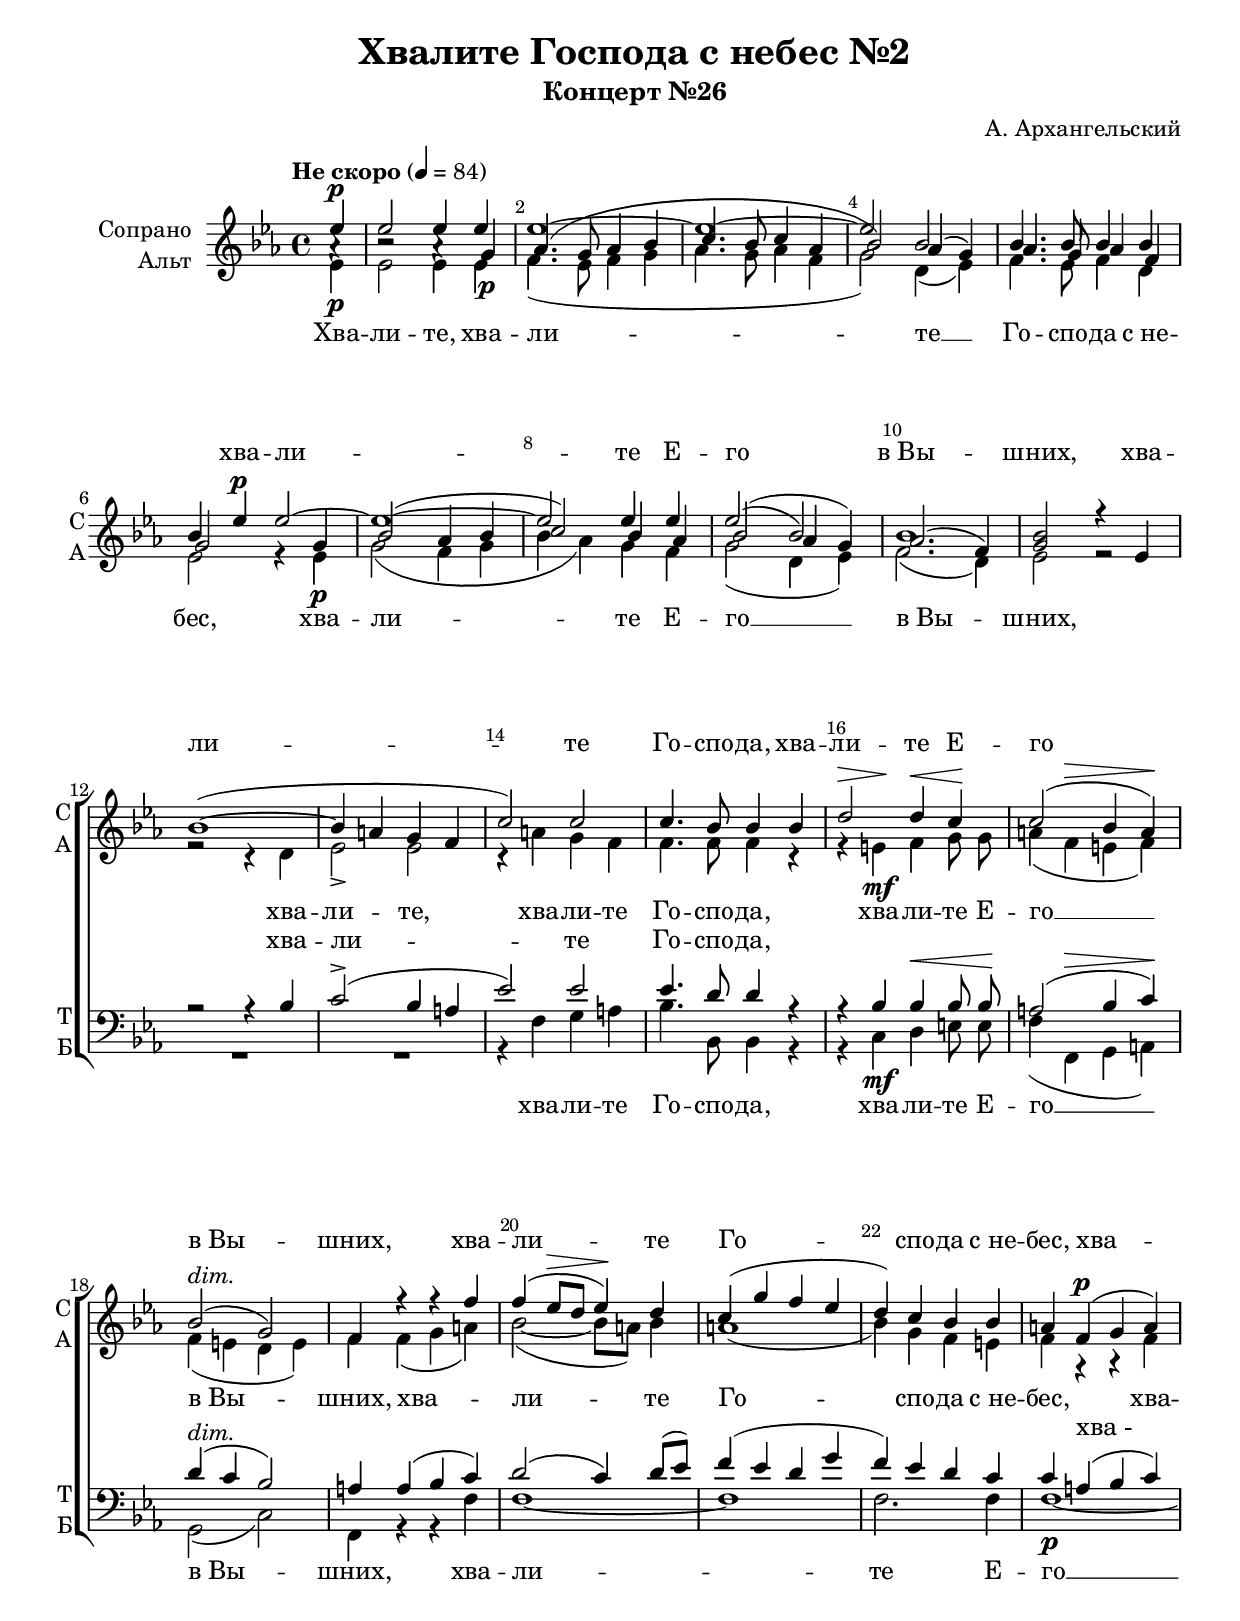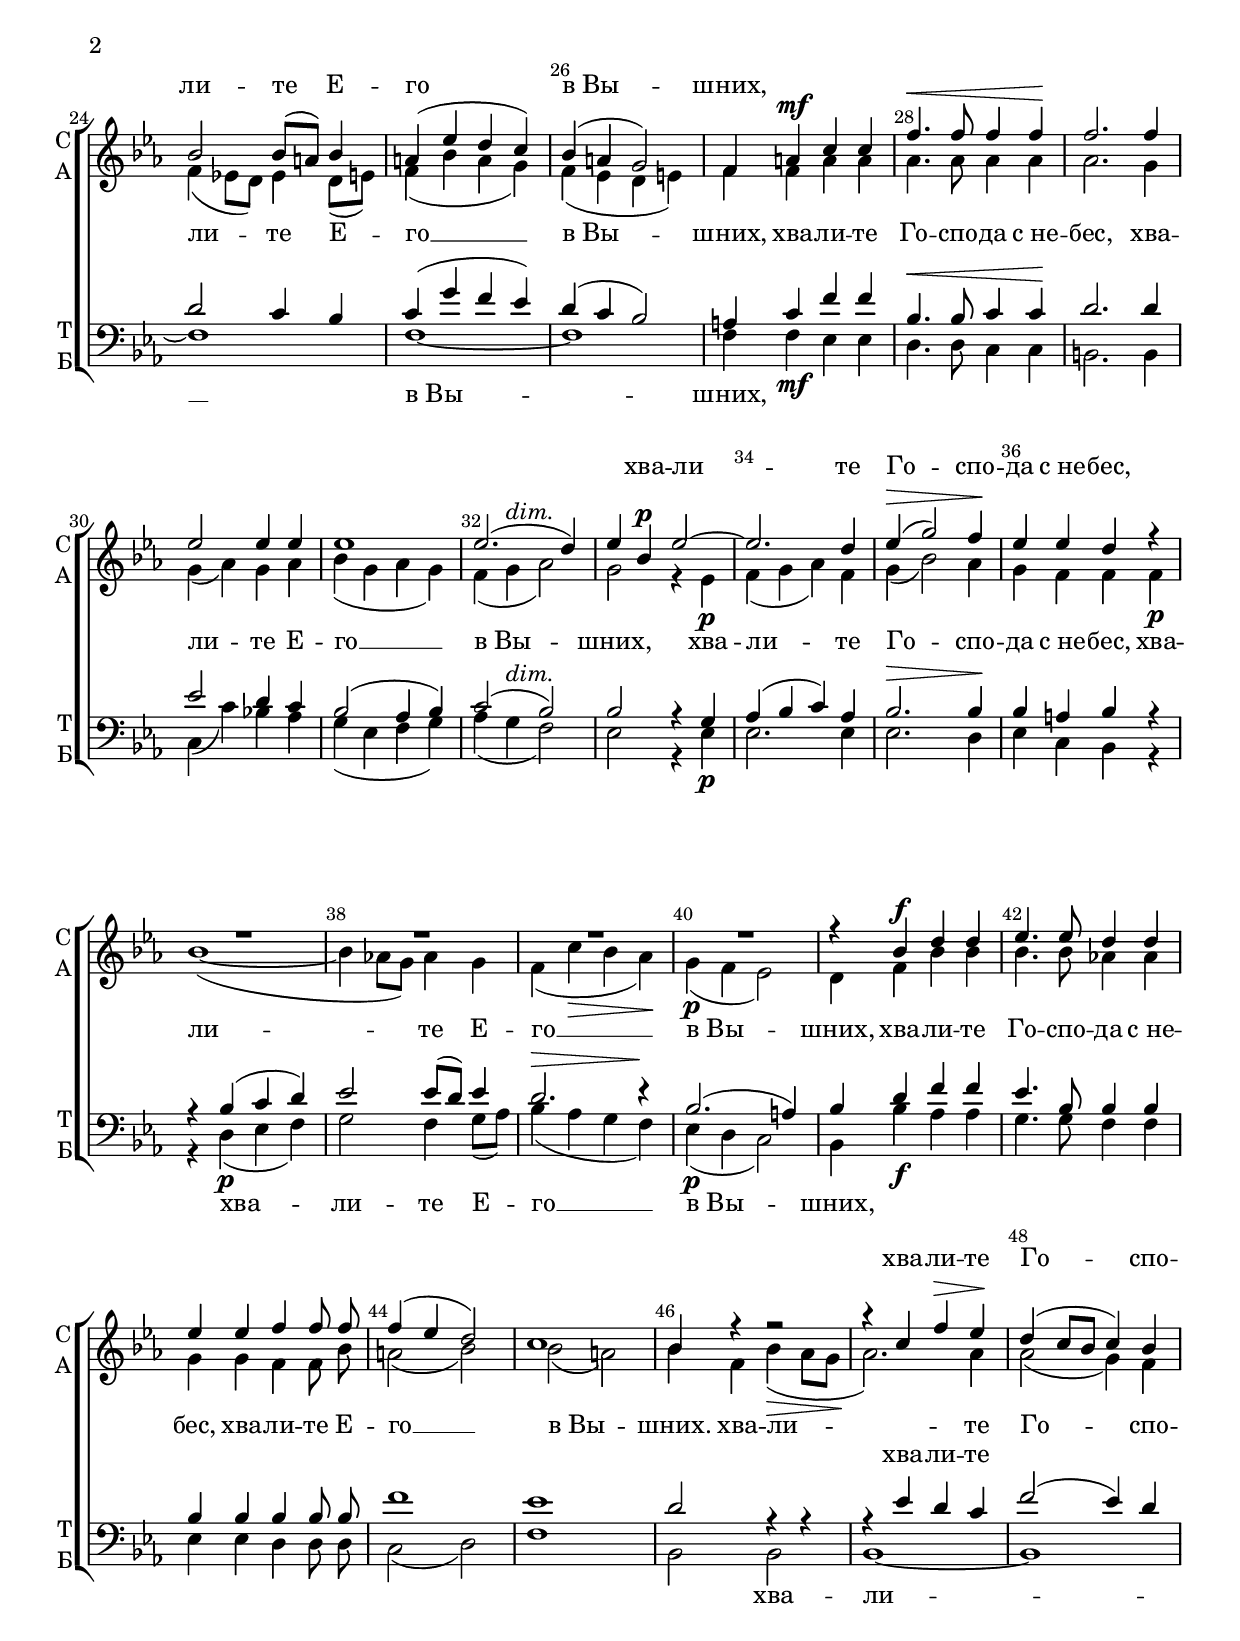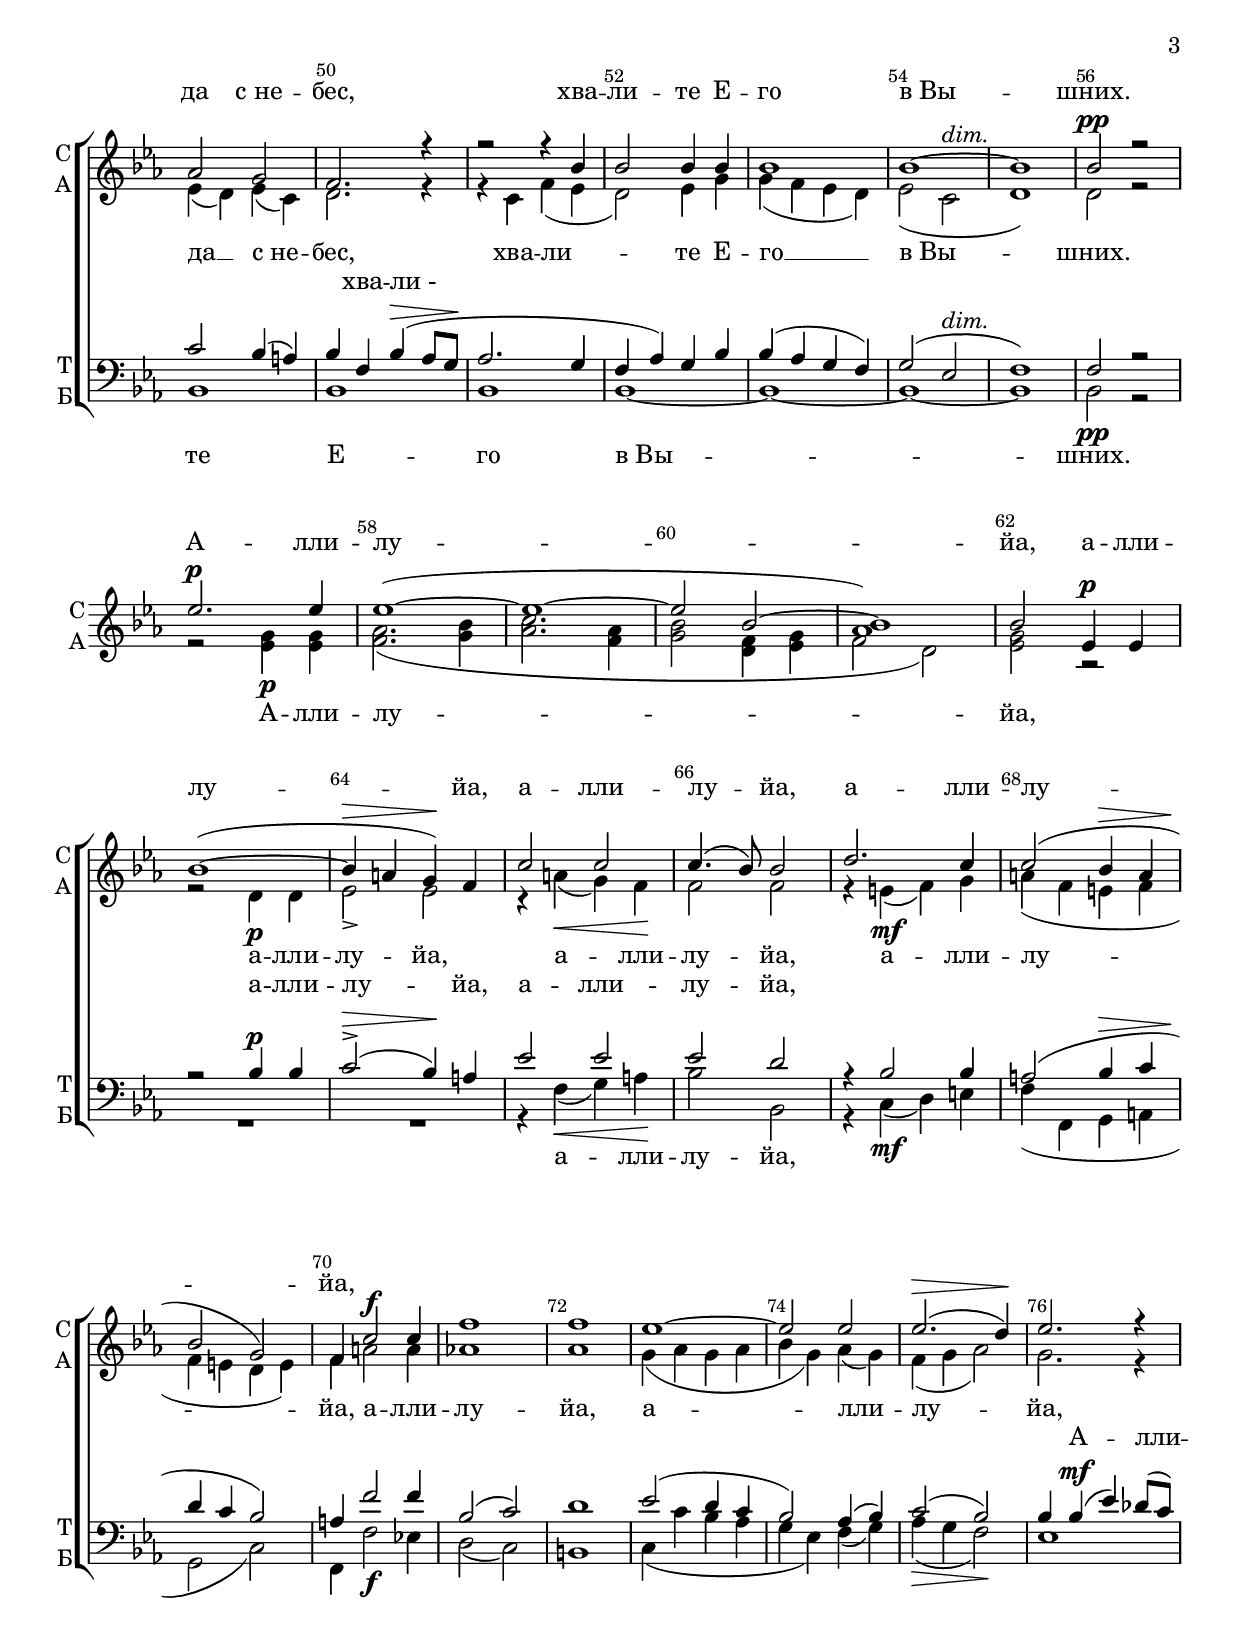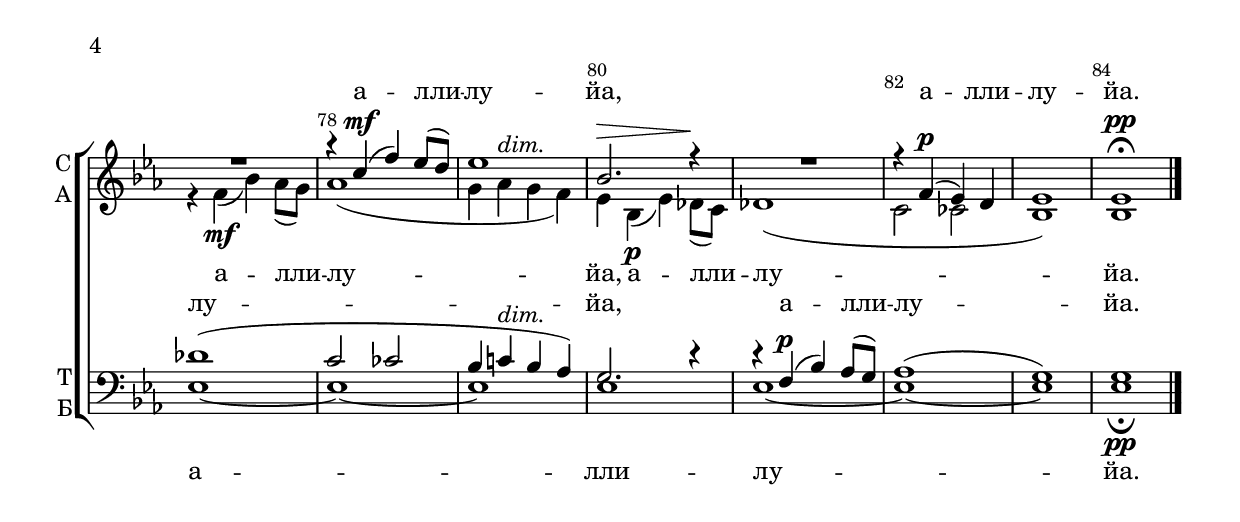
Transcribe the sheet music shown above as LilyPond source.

\version "2.18.2"

% закомментируйте строку ниже, чтобы получался pdf с навигацией
#(ly:set-option 'point-and-click #f)
#(ly:set-option 'midi-extension "mid")
#(set-default-paper-size "a4")
%#(set-global-staff-size 18)

\header {
  title = "Хвалите Господа с небес №2"
  subtitle = "Концерт №26"
  composer = "А. Архангельский"
  % Удалить строку версии LilyPond 
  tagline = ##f
}

global = {
  \key es \major
  \time 4/4
  \autoBeamOff
}

%make visible number of every 2-nd bar
secondbar = {
  \override Score.BarNumber.break-visibility = #end-of-line-invisible
  \set Score.barNumberVisibility = #(every-nth-bar-number-visible 2)
}

%use this as temporary line break
abr = { \break }

% uncommend next line when finished
abr = {}

%once hide accidental (runaround for cadenza
nat = { \once \hide Accidental }

sopvoice = \relative c'' {
  \global
  \dynamicUp
  \tempo "Не скоро" 4=84
  \partial 4
  \secondbar  
  es\p | % 1
  es2 es4 es | % 2
  es1 ~ | % 3
  es1 ~ | % 4
  es2 bes | \abr % 5
  bes4. bes8 bes4 bes | % 6
  bes4 es\p es2 ~ | % 7
  es1 ~ | % 8
  es2 es4 es | % 9
  es2( bes) | \barNumberCheck #10
  bes1 \abr | % 11
  <bes g>2 r4 es, \break | % 12
  bes'1(~ | % 13
  bes4 a g f | % 14
  c'2) c | % 15
  c4. bes8 bes4 bes \abr | % 16
  << { d2 d4 c } {s4\> s\! s\< s\!} >> | % 17
  << { c2( bes4 a)} {s4 s\> s s\!} >> | % 18
  bes2(^\markup\italic"dim." g) | % 19
  f4 r r f' \abr | \barNumberCheck #20
  f4( es8 [\> d ] es4\!) d | % 21
  c4( g' f es | % 22
  d4) c bes bes | % 23
  a4 f\p( g a) \abr | % 24
  bes2 bes8( [ a) ] bes4 | % 25
  a4( es' d c) | % 26
  bes4( a g2) | % 27
  f4 a\mf c c \abr | % 28
  f4.\< f8 f4 f\! | % 29
  f2. f4 | \barNumberCheck #30
  es2 es4 es | % 31
  es1 \abr | % 32
  es2.( d4) | % 33
  es4 bes\p es2 ~ | % 34
  es2. d4 | % 35
  es4(\> g2) f4\! \abr | % 36
  es4 es d r R1*4 | % 41
  r4 bes\f d d | % 42
  es4. es8 d4 d | % 43
  es4 es f f8 f \abr | % 44
  f4( es d2) | % 45
  c1 | % 46
  bes4 r r2 | % 47
  r4 c f\> es\! \abr | % 48
  d4( c8 [ bes ] c4) bes | % 49
  as2 g | \barNumberCheck #50
  f2. r4 | % 51
  r2 r4 bes \abr | % 52
  bes2 bes4 bes | % 53
  bes1 | % 54
  bes1 ~ | % 55
  bes1 \abr | % 56
  bes2\pp r \break | % 57
  es2.\p es4 | % 58
  es1( ~ | % 59
  es1 ~ \abr| \barNumberCheck #60
  es2 bes ~ | % 61
  <bes as>1) | % 62
  bes2 es,4\p es \break | % 63
  bes'1 ~( \abr | % 64
  bes4\> a g\!) f | % 65
  c'2 c | % 66
  c4.( bes8) bes2 | % 67
  d2. c4 \abr | % 68
  c2( bes4\> a | % 69
  bes2\! g) | \barNumberCheck #70
  f4 c'2\f c4 | % 71
  f1 \abr | % 72
  f1 | % 73
  es1 ~ | % 74
  es2 es | % 75
  es2.\>( d4)\! | % 76
  es2. r4 R1 | % 78
  r4 c(\mf f) es8( [ d )] | % 79
  es1 \abr | \barNumberCheck #80
  bes2.\> r4\! R1 | % 82
  r4 f\p( es) d | % 83
  es1 | % 84
  es1\pp\fermata \bar "|."
}

sopIII = \relative c'' {
  \partial 4

  a4\rest |
  b2\rest a4\rest g\p | % 2
  as4.( g8 as4 bes | % 3
  c4. bes8 c4 as | % 4
  bes2) as4( g) | % 5
  as4. g8 as4 f | % 6
  g2 s4 g | % 7
  bes2( as4 bes | % 8
  c2) bes4 as | % 9
  bes2( as4 g) | \barNumberCheck #10
  as2.( f4) | % 11
}


altvoice = \relative c' {
  \global
  \dynamicDown
  \partial 4
  es4\p |
  es2 es4 es |
  f4.( es8 f4 g |
  as4. g8 as4 f |
  g2) d4( es) |
  f4. es8 f4 d |
  es2 r4 es\p |
  g2( f4 g |
  bes as) g f |
  g2( d4 es) |
  f2.( d4) |
  es2 r |
  r r4 d |
  es2-> es |
  r4 a g f |
  f4. f8 f4 r |
  r e\mf f g8 g |
  a4( f e f) |
  f( e d e) |
  f f( g a) |
  bes2~( bes8[ a]) bes4 |
  a1( |
  bes4) g f e |
  f r r f |
  f( es!8[ d]) es4 d8[( e]) |
  f4( bes a g) |
  f( es d e) |
  f f a a | \abr
  as4. as8 as4 as |
  as2. g4 |
  g( as) g as |
  bes( g as g) |
  f( g^\markup\italic"dim." as2) |
  g r4 es\p |
  f( g as) f |
  g( bes2) as4 |
  g f f f\p |
  bes1~( |
  bes4 as!8[ g]) as4 g |
  f( c'\> bes as\!) | \abr
  g\p( f es2) |
  d4 f bes bes |
  bes4. bes8 as!4 as |
  g g f f8 bes | \abr
  a2( bes) |
  bes( a) |
  bes4 f bes(\> as8[ g] |
  as2.\!) as4 |
  as2( g4) f |
  es( d) es( c) |
  d2. r4 |
  r c f( es |
  d2) es4 g |
  g( f es d) |
  es2( c^\markup\italic"dim." |
  d1) 
  d2 r |
  r <es g>4\p q |
  <f as>2.( <g bes>4 |
  <as c>2. <f as>4 | \abr
  <g bes>2 <d f>4 <es g> |
  f2 d) |
  <g es>2 r |
  r d4\p d | \abr
  es2-> es |
  r4 a(\< g) f\! |
  f2 f |
  r4 e\mf( f) g | \abr
  a( f e f |
  f e d e) |
  f a2 a4 |
  as!1 | \abr
  as |
  g4( as g as |
  bes g) as( g) |
  f( g as2) | \abr
  g2. r4 |
  r f\mf( bes) as8[( g]) |
  as1( |
  g4 as^\markup\italic"dim." g f) |
  es bes\p( es) des8[( c]) |
  des1( |
  c2 ces |
  bes1) |
  bes
}


tenorvoice = \relative c' {
  \global
  \dynamicUp
  \partial 4
  r4 |
  R1*11
  r2 r4 bes | % 13
  c2->( bes4 a | % 14
  es'2) es | % 15
  es4. d8 d4 r | % 16
  r4 bes bes\< bes8 bes \! | % 17
  << {a2( bes4 c)} {s4 s\> s s\!} >> | % 18
  d4(^\markup\italic"dim." c bes2) | % 19
  a4 a( bes c) | \barNumberCheck #20
  d2( c4) d8 ( [ es ]) | % 21
  f4( es d g | % 22
  f4) es d c | % 23
  c4 a( bes c) | % 24
  d2 c4 bes | % 25
  c4( g' f es) | % 26
  d4( c bes2) | % 27
  a4 c f f | % 28
  bes,4.\< bes8 c4 c\! | % 29
  d2. d4 | \barNumberCheck #30
  es2 d4 c | % 31
  bes2( as4 bes) | % 32
  c2( bes) | % 33
  bes2 r4 g | % 34
  as4( bes c) as | % 35
  bes2.\> bes4\! | % 36
  bes4 a bes r | % 37
  r4 bes( c d) | % 38
  es2 es8( [ d) ] es4 | % 39
  d2.\> r4\! | \barNumberCheck #40
  bes2.( a4) | % 41
  bes4 d f f | % 42
  es4. bes8 bes4 bes | % 43
  bes4 bes bes bes8 bes | % 44
  f'1 | % 45
  es1 | % 46
  d2 r4 r | % 47
  r4 es d c | % 48
  f2( es4) d | % 49
  c2 bes4( a) | \barNumberCheck #50
  bes4 f bes(\> as8 [ g ]\! | % 51
  as2. g4 | % 52
  f4 as) g bes | % 53
  bes4( as g f) | % 54
  g2( es^\markup\italic"dim." | % 55
  f1) | % 56
  f2 r | R1*6 | % 63
  r2 bes4\p bes | % 64
  c2->(\> bes4)\! a | % 65
  es'2 es | % 66
  es2 d | % 67
  r4 bes2 bes4 | % 68
  a2( bes4\> c | % 69
  d4\! c bes2) | \barNumberCheck #70
  a4 f'2 f4 | % 71
  bes,2( c) | % 72
  d1 | % 73
  es2( d4 c | % 74
  bes2) as4 ( bes) | % 75
  c2( bes) | % 76
  bes4 bes\mf( es) des8 ([ c )] | % 77
  des1( | % 78
  c2 ces | % 79
  bes4 c!^\markup\italic"dim." bes as) | \barNumberCheck #80
  g2. r4 | % 81
  r4 f\p( bes) as8 ([ g )] | % 82
  as1( | % 83
  g) | % 84
  g
}


bassvoice = \relative c {
  \global
  \dynamicDown
  \partial 4
  r4 |
  R1*13
  r4 f g a | % 15
  bes4. bes,8 bes4 r | % 16
  r4 c\mf d e8  e | % 17
  f4( f, g a) | % 18
  g2( c) | % 19
  f,4 r r f' | \barNumberCheck #20
  f1 ~ | % 21
  f1 | % 22
  f2. f4 | % 23
  f1\p ~ | % 24
  f1 | % 25
  f1 ~ | % 26
  f1 | % 27
  f4 f\mf es es | % 28
  d4. d8 c4 c | % 29
  b2. b4 | \barNumberCheck #30
  c4( c') bes! as | % 31
  g4( es f g) | % 32
  as4( g^\markup\italic"dim." f2) | % 33
  es2 r4 es\p | % 34
  es2. es4 | % 35
  es2. d4 | % 36
  es4 c bes r | % 37
  r4 d\p( es f) | % 38
  g2 f4 g8( [ as ]) | % 39
  bes4( as g f) | \barNumberCheck #40
  es4\p( d c2) | % 41
  bes4 bes'\f as as | % 42
  g4. g8 f4 f | % 43
  es4 es d d8 d | % 44
  c2( d) | % 45
  f1 | % 46
  bes,2 bes | % 47
  bes1 ~ | % 48
  bes1 | % 49
  bes1 | \barNumberCheck #50
  bes1 | % 51
  bes1 | % 52
  bes1 ~ | % 53
  bes1 ~ | % 54
  bes1 ~ | % 55
  bes1 | % 56
  bes2\pp r R1*8 | % 65
  r4 f'(\< g) a\! | % 66
  bes2 bes, | % 67
  r4 c\mf(  d) e | % 68
  f4( f, g a | % 69
  g2 c) | \barNumberCheck #70
  f,4 f'2\f es!4 | % 71
  d2( c) | % 72
  b1 | % 73
  c4( c' bes as | % 74
  g4 es) f( g) | % 75
  as4(\> g f2)\! | % 76
  es1 | % 77
  es1 ~ | % 78
  es1 ~ | % 79
  es1 | \barNumberCheck #80
  es1 | % 81
  es1 ~ | % 82
  es1 ~ | % 83
  es1 | % 84
  es1\pp\fermata
}

lyricscoreI = \lyricmode {
  \repeat unfold 11 \skip 1
  хва -- ли -- те Е -- го в_Вы --
  шних, хва -- ли -- те Го -- спо -- да, хва --
  ли -- те Е -- го в_Вы -- шних, хва --
  ли -- те Го -- спо -- да с_не -- бес, хва --
  ли -- те Е -- го в_Вы -- шних,
  \repeat unfold 15 \skip 1
  хва -- ли -- те Го -- спо --
  да с_не -- бес,
  \repeat unfold 15 \skip 1
  хва -- ли -- те
  Го -- спо -- да с_не -- бес, хва --
  ли -- те Е -- го в_Вы --
  шних. А -- лли -- лу -- йа,
  а -- лли -- лу -- йа, а -- лли -- лу -- йа, а -- лли --
  лу -- йа,
  \repeat unfold 8 \skip 1
  а -- лли -- лу -- йа, а -- лли -- лу -- йа.
}

lyricscore = \lyricmode {
  Хва -- ли -- те, хва -- ли -- те __
  Го -- спо -- да с_не -- бес, хва -- ли -- те Е -- го __ в_Вы --
  шних, хва -- ли -- те, хва -- ли -- те Го -- спо -- да,
  хва -- ли -- те Е -- го __ в_Вы -- шних, хва --
  ли -- те Го -- спо -- да с_не -- бес, хва -- ли -- те Е -- го __ в_Вы -- шних, хва -- ли -- те
  Го -- спо -- да с_не -- бес, хва -- ли -- те Е -- го __
  в_Вы -- шних, хва -- ли -- те Го -- спо -- да
  с_не -- бес, хва -- ли -- те Е -- го __
  в_Вы -- шних, хва -- ли -- те Го -- спо -- да с_не -- бес, хва -- ли -- те Е --
  го __ в_Вы -- шних. хва -- ли -- те
  Го -- спо -- да __ с_не -- бес, хва -- ли --
  те Е -- го __ в_Вы --
  шних. А -- лли -- лу -- йа,
  а -- лли -- лу -- йа, а -- лли -- лу -- йа, а -- лли --
  лу -- йа, а -- лли -- лу -- йа, а -- лли -- лу -- йа,
  а -- лли -- лу -- йа, а -- лли -- лу -- йа.
}

lyricscoret = \lyricmode {
  хва -- ли -- те Го -- спо -- да,
  \repeat unfold 15 \skip 1
  хва_-
  \repeat unfold 51 \skip 1
  хва -- ли -- те
  \repeat unfold 5 \skip 1
  хва -- ли_-
  \repeat unfold 5 \skip 1
  а -- лли -- лу -- йа, а -- лли -- лу -- йа, 
  \repeat unfold 12 \skip 1
  А -- лли -- лу -- йа, а -- лли -- лу -- йа.
}

lyricscoreb = \lyricmode {
  хва -- ли -- те Го -- спо -- да,
  хва -- ли -- те Е -- го __ в_Вы -- шних, хва --
  ли -- те Е -- го __
  в_Вы -- шних,
  \repeat unfold 23 \skip 1
  хва -- ли -- те Е -- го __
  в_Вы -- шних,
  \repeat unfold 15 \skip 1
  хва -- ли -- те Е -- го
  в_Вы -- шних.
  а -- лли -- лу -- йа,
  \repeat unfold 12 \skip 1
  а -- лли -- лу -- йа.
}


\bookpart {
  \paper {
    top-margin = 15
    left-margin = 15
    right-margin = 10
    bottom-margin = 15
    indent = 20
    ragged-bottom = ##f
  }
  \score {
    %  \transpose c bes {
    \new ChoirStaff <<
      
            \new Lyrics = "sopranosI"

      \new Staff = "upstaff" \with {
        instrumentName = \markup { \right-column { "Сопрано" "Альт"  } }
        shortInstrumentName = \markup { \right-column { "С" "А"  } }
        midiInstrument = "voice oohs"
      } <<
        \new Voice = "soprano" { \voiceOne \sopvoice }
        \new Voice = "sopranoIII" { \voiceThree \sopIII }
        \new Voice  = "alto" { \voiceTwo \altvoice }
      >> 
      
      \new Lyrics = "sopranos"
      \new Lyrics = "tenors"
      % or: \new Lyrics \lyricsto "soprano" { \lyricscore }
      % alternative lyrics above up staff
      %\new Lyrics \with {alignAboveContext = "upstaff"} \lyricsto "soprano" \lyricst
      
      \new Staff = "downstaff" \with {
        instrumentName = \markup { \right-column { "Тенор" "Бас" } }
        shortInstrumentName = \markup { \right-column { "Т" "Б" } }
        midiInstrument = "voice oohs"
      } <<
        \new Voice = "tenor" { \voiceOne \clef bass \tenorvoice }
        \new Voice = "bass" { \voiceTwo \bassvoice }
      >>
      \new Lyrics = "basses"

      \context Lyrics = "sopranosI" {
        \lyricsto "soprano" {
          \lyricscoreI
        }
      }
      \context Lyrics = "sopranos" {
        \lyricsto "alto" {
          \lyricscore
        }
      }
      \context Lyrics = "tenors" {
        \lyricsto "tenor" {
          \lyricscoret
        }
      }
      \context Lyrics = "basses" {
        \lyricsto "bass" {
          \lyricscoreb
        }
      }
    >>
    %  }  % transposeµ
    \layout { 
      \context {
        \Score
      }
      \context {
        \Staff
        \RemoveEmptyStaves
      \override VerticalAxisGroup.remove-first = ##t
        % удаляем обозначение темпа из общего плана
        %  \remove "Time_signature_engraver"
        %  \remove "Bar_number_engraver"
      }
      %Metronome_mark_engraver
    }
  }
}

\bookpart {
  \score {
    \unfoldRepeats
    %  \transpose c bes {
    \new ChoirStaff <<
      
      \new Lyrics = "sopranosI"
      \new Staff = "upstaff" \with {
        instrumentName = \markup { \right-column { "Сопрано" "Альт"  } }
        shortInstrumentName = \markup { \right-column { "С" "А"  } }
        midiInstrument = "voice oohs"
      } <<
        \new Voice = "soprano" { \voiceOne \sopvoice }
        \new Voice = "sopranoIII" { \voiceThree \sopIII }
        \new Voice  = "alto" { \voiceTwo \altvoice }
      >> 
      
      \new Lyrics = "sopranos"
      
      \new Staff = "downstaff" \with {
        instrumentName = \markup { \right-column { "Тенор" "Бас" } }
        shortInstrumentName = \markup { \right-column { "Т" "Б" } }
        midiInstrument = "voice oohs"
      } <<
        \new Voice = "tenor" { \voiceOne \clef bass \tenorvoice }
        \new Voice = "bass" { \voiceTwo \bassvoice }
      >>
      \context Lyrics = "sopranosI" {
        \lyricsto "soprano" {
          \lyricscoreI
        }
      }
      \context Lyrics = "sopranos" {
        \lyricsto "soprano" {
          \lyricscore
        }
      }
    >>
    %  }  % transposeµ
    \midi {
      \tempo 4=84
    }
  }
}
